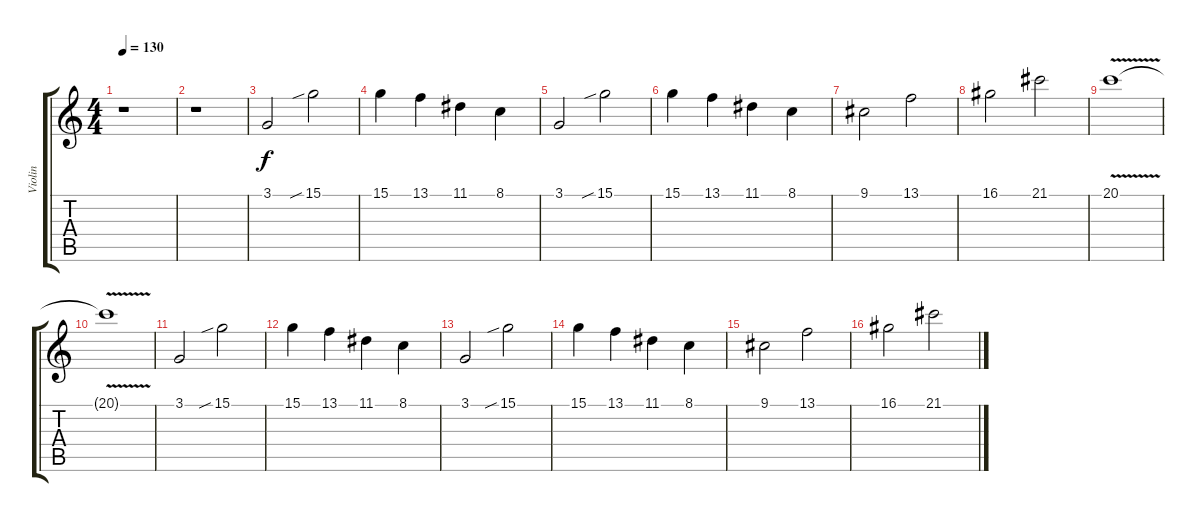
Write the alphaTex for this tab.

\track ("Violin" "Violin") {instrument violin}
\staff {score tabs}
\tuning (E4 B3 G3 D3 A2 E2) {hide}
\ts (4 4)
\tempo 130
\clef g2
\ks c
r.1{dy f instrument violin} |
r.1 |
3.1.2 15.1{sib}.2 |
15.1.4 13.1.4 11.1.4 8.1.4 |
3.1.2 15.1{sib}.2 |
15.1.4 13.1.4 11.1.4 8.1.4 |
9.1.2 13.1.2 |
16.1.2 21.1.2 |
20.1{v}.1{volume 13} |
20.1{t}.1{volume 8} |
3.1.2{volume 16} 15.1{sib}.2 |
15.1.4 13.1.4 11.1.4 8.1.4 |
3.1.2 15.1{sib}.2 |
15.1.4 13.1.4 11.1.4 8.1.4 |
9.1.2 13.1.2 |
16.1.2 21.1.2
